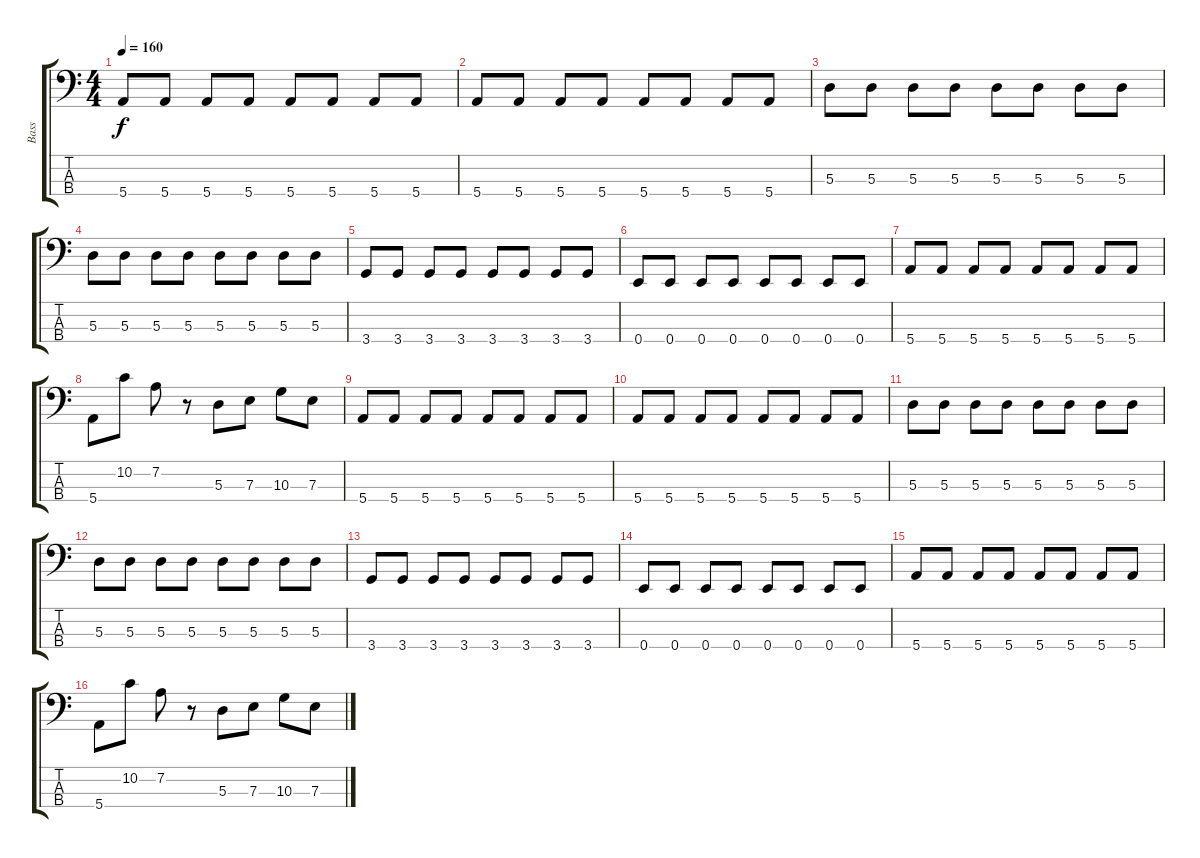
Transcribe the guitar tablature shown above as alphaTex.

\track ("Bass" "Bass") {instrument electricbasspick}
\staff {score tabs}
\tuning (G2 D2 A1 E1) {hide}
\ts (4 4)
\tempo 160
\clef f4
\ks c
5.4.8{dy f} 5.4.8 5.4.8 5.4.8 5.4.8 5.4.8 5.4.8 5.4.8 |
5.4.8 5.4.8 5.4.8 5.4.8 5.4.8 5.4.8 5.4.8 5.4.8 |
5.3.8 5.3.8 5.3.8 5.3.8 5.3.8 5.3.8 5.3.8 5.3.8 |
5.3.8 5.3.8 5.3.8 5.3.8 5.3.8 5.3.8 5.3.8 5.3.8 |
3.4.8 3.4.8 3.4.8 3.4.8 3.4.8 3.4.8 3.4.8 3.4.8 |
0.4.8 0.4.8 0.4.8 0.4.8 0.4.8 0.4.8 0.4.8 0.4.8 |
5.4.8 5.4.8 5.4.8 5.4.8 5.4.8 5.4.8 5.4.8 5.4.8 |
5.4.8 10.2.8 7.2.8 r.8 5.3.8 7.3.8 10.3.8 7.3.8 |
5.4.8 5.4.8 5.4.8 5.4.8 5.4.8 5.4.8 5.4.8 5.4.8 |
5.4.8 5.4.8 5.4.8 5.4.8 5.4.8 5.4.8 5.4.8 5.4.8 |
5.3.8 5.3.8 5.3.8 5.3.8 5.3.8 5.3.8 5.3.8 5.3.8 |
5.3.8 5.3.8 5.3.8 5.3.8 5.3.8 5.3.8 5.3.8 5.3.8 |
3.4.8 3.4.8 3.4.8 3.4.8 3.4.8 3.4.8 3.4.8 3.4.8 |
0.4.8 0.4.8 0.4.8 0.4.8 0.4.8 0.4.8 0.4.8 0.4.8 |
5.4.8 5.4.8 5.4.8 5.4.8 5.4.8 5.4.8 5.4.8 5.4.8 |
5.4.8 10.2.8 7.2.8 r.8 5.3.8 7.3.8 10.3.8 7.3.8
